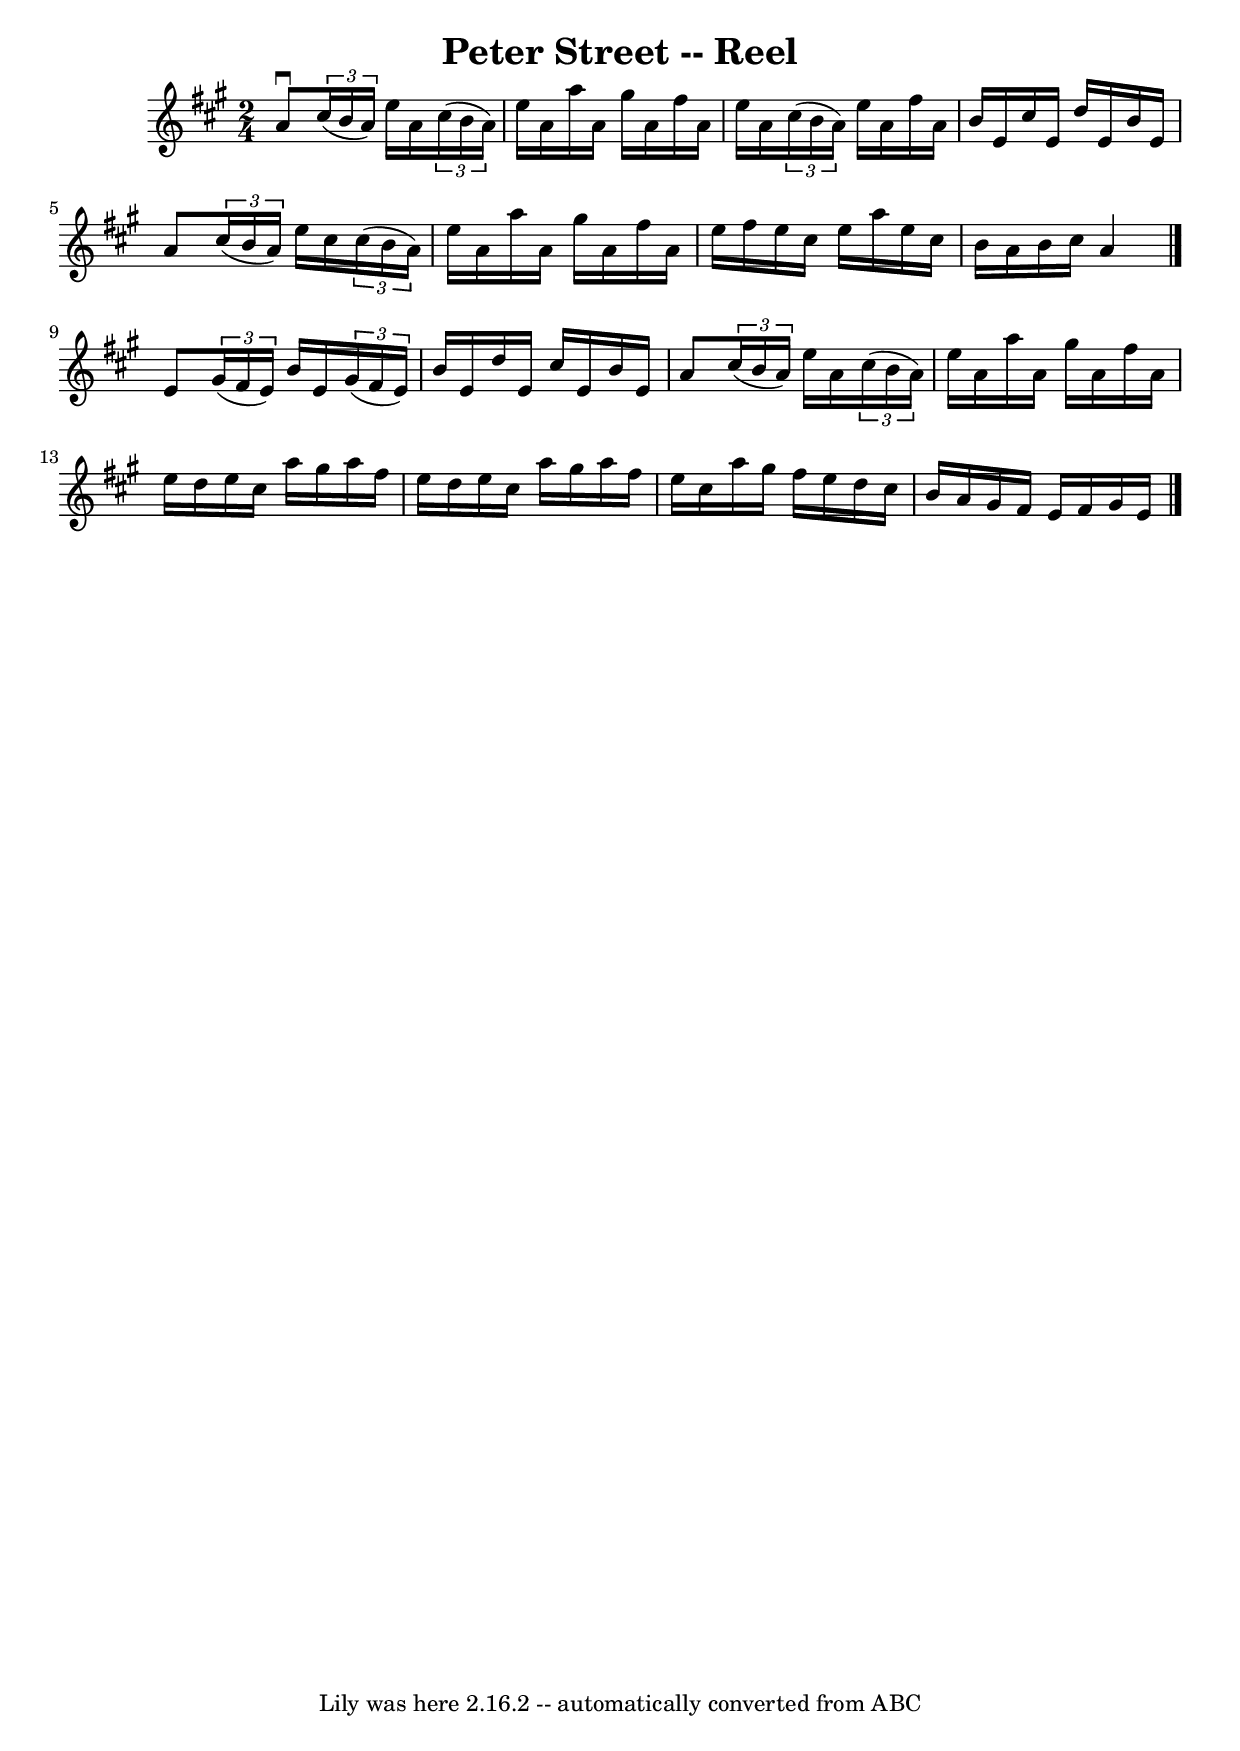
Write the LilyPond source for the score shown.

\version "2.7.40"
\include "Mammoth.ily"
\header {
	%% book = "Ryan's Mammoth Collection"
	crossRefNumber = "1"
	footnotes = "\\\\382"
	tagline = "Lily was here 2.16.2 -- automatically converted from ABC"
	title = "Peter Street -- Reel"
}
voicedefault =  {
\set Score.defaultBarType = "empty"

\time 2/4 \key a \major a'8^\downbow   \times 2/3 { cis''16 (b'16    
a'16) } e''16 a'16    \times 2/3 { cis''16 (b'16 a'16) }   
|
 e''16 a'16 a''16 a'16 gis''16 a'16 fis''16 a'16 
   |
 e''16 a'16    \times 2/3 { cis''16 (b'16 a'16) }   
e''16 a'16 fis''16 a'16    |
 b'16 e'16 cis''16 e'16  
 d''16 e'16 b'16 e'16    |
 a'8    \times 2/3 { cis''16 (
 b'16 a'16) } e''16 cis''16    \times 2/3 { cis''16 (b'16    
a'16) }   |
 e''16 a'16 a''16 a'16 gis''16 a'16    
fis''16 a'16    |
 e''16 fis''16 e''16 cis''16 e''16    
a''16 e''16 cis''16    |
 b'16 a'16 b'16 cis''16 a'4  
  \bar "|." e'8    \times 2/3 { gis'16 (fis'16 e'16) } b'16    
e'16    \times 2/3 { gis'16 (fis'16 e'16) }   |
 b'16    
e'16 d''16 e'16 cis''16 e'16 b'16 e'16    |
 a'8    
\times 2/3 { cis''16 (b'16 a'16) } e''16 a'16    \times 2/3 {   
cis''16 (b'16 a'16) }   |
 e''16 a'16 a''16 a'16    
gis''16 a'16 fis''16 a'16    |
 e''16 d''16 e''16    
cis''16 a''16 gis''16 a''16 fis''16    |
 e''16 d''16    
e''16 cis''16 a''16 gis''16 a''16 fis''16    |
 e''16    
cis''16 a''16 gis''16 fis''16 e''16 d''16 cis''16    |
 
 b'16 a'16 gis'16 fis'16 e'16 fis'16 gis'16 e'16    
\bar "|."   
}

\score{
    <<

	\context Staff="default"
	{
	    \voicedefault 
	}

    >>
	\layout {
	}
	\midi {}
}
